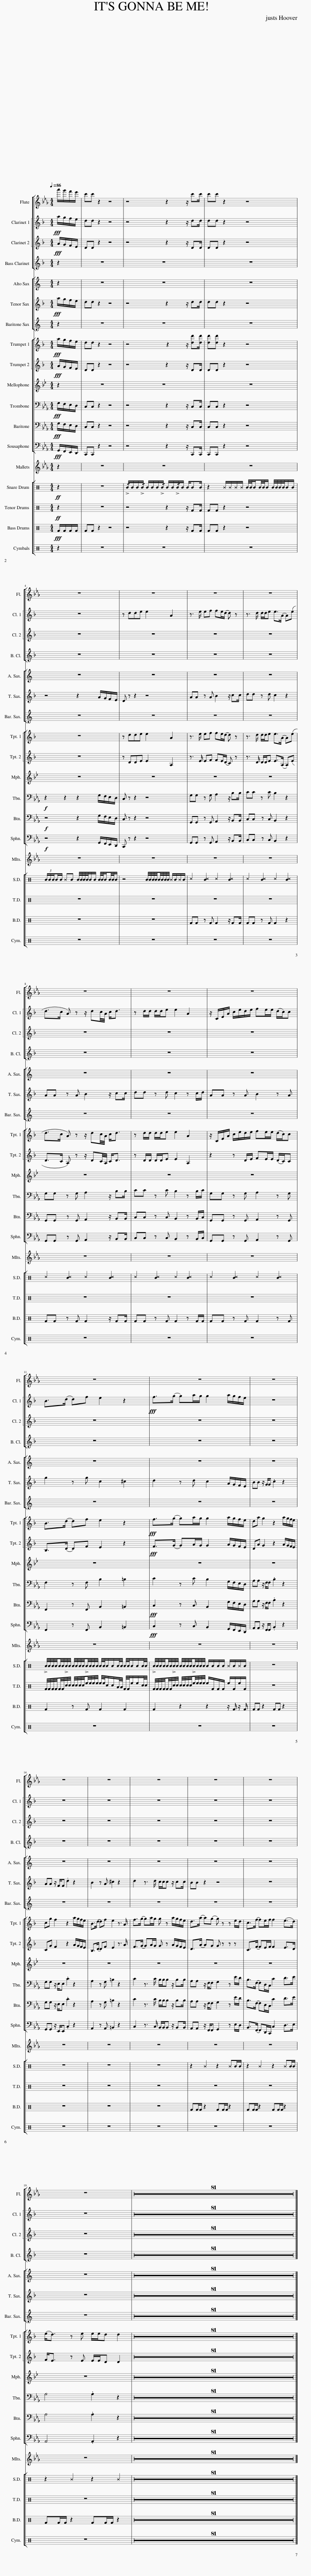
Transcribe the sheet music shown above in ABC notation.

X:1
%%score [ 1 [ 2 3 ] ] [ 4 ] [ [ 5 6 ] 7 8 9 ] [ 10 11 12 ]
L:1/8
Q:1/4=86
M:4/4
I:linebreak $
K:Eb
V:1 treble
V:2 treble transpose=-2
V:3 treble transpose=-2
V:4 treble transpose=-14
V:5 treble transpose=-2
V:6 treble transpose=-2
V:7 bass
V:8 bass
V:9 bass
V:10 perc
K:none
V:11 perc
K:none
V:12 perc
K:none
V:1
 a'/g'/f'/e'/ | c'c' z2 z4 | z4 z2 z/ c'c'/ | c'c' z2 z4 |$ z8 | %5
 z8 | z8 | z8 |$ z8 | z8 | %10
 z8 |$ z8 | z8 | z8 |$ z8 | %15
 z8 | z8 | z8 | z8 |$ z8 | %20
 z8 | z8 | z8 | z8 | z8 | %25
 z8 | z8 | z8 | z8 | z8 | %30
 z8 | z8 | z8 | z8 | z8 | %35
 z8 | z8 | z8 | z8 | z8 | %40
 z8 | z8 | z8 | z8 | z8 | %45
 z8 | z8 | z8 | z8 | z8 | %50
 z8 | z8 | z8 | z8 | z8 | %55
 z8 | z8 | z8 | z8 | z8 | %60
 z8 | z8 | z8 | z8 | z8 | %65
 z8 | z8 | z8 | z8 | z8 | %70
 z8 | z8 | z8 | z8 | z8 | %75
 z8 | z8 | z8 | z8 | z8 | %80
 z8 | z8 | z8 | z8 | z8 | %85
 z8 | z8 | z8 | z8 | z8 | %90
 z8 | z8 | z8 | z8 | z8 | %95
 z8 | z8 | z8 | z8 | z8 | %100
 z8 |] %101
V:2
[K:F]!fff! a/g/f/e/ | dd z2 z4 | z4 z2 z/ dd/ | dd z2 z4 |$ z8 | %5
 z dde e2 A2 | z3/2 e/ ef fe/(d/ d) z | z3/2 d/ d/d/e e>(A A)(e |$ d>c A) z z/ dc/4A/4 c<d | z d/d/ d/d/e e2 A2 | %10
 z/ C/E/A/ c/e/d/e/ fe/e/ (d/c/)c |$ B>(d d)f e2 z2 |!fff! f>(g g)a/g/ g2 a/g/f/e/ | z8 |$ z8 | %15
 z8 | z8 | z8 | z8 |$ z8 | %20
 z8 | z8 | z8 | z8 | z8 | %25
 z8 | z8 | z8 | z8 | z8 | %30
 z8 | z8 | z8 | z8 | z8 | %35
 z8 | z8 | z8 | z8 | z8 | %40
 z8 | z8 | z8 | z8 | z8 | %45
 z8 | z8 | z8 | z8 | z8 | %50
 z8 | z8 | z8 | z8 | z8 | %55
 z8 | z8 | z8 | z8 | z8 | %60
 z8 | z8 | z8 | z8 | z8 | %65
 z8 | z8 | z8 | z8 | z8 | %70
 z8 | z8 | z8 | z8 | z8 | %75
 z8 | z8 | z8 | z8 | z8 | %80
 z8 | z8 | z8 | z8 | z8 | %85
 z8 | z8 | z8 | z8 | z8 | %90
 z8 | z8 | z8 | z8 | z8 | %95
 z8 | z8 | z8 | z8 | z8 | %100
 z8 |] %101
V:3
[K:F]!fff! A/G/F/E/ | DD z2 z4 | z4 z2 z/ DD/ | DD z2 z4 |$ z8 | %5
 z8 | z8 | z8 |$ z8 | z8 | %10
 z8 |$ z8 | z8 | z8 |$ z8 | %15
 z8 | z8 | z8 | z8 |$ z8 | %20
 z8 | z8 | z8 | z8 | z8 | %25
 z8 | z8 | z8 | z8 | z8 | %30
 z8 | z8 | z8 | z8 | z8 | %35
 z8 | z8 | z8 | z8 | z8 | %40
 z8 | z8 | z8 | z8 | z8 | %45
 z8 | z8 | z8 | z8 | z8 | %50
 z8 | z8 | z8 | z8 | z8 | %55
 z8 | z8 | z8 | z8 | z8 | %60
 z8 | z8 | z8 | z8 | z8 | %65
 z8 | z8 | z8 | z8 | z8 | %70
 z8 | z8 | z8 | z8 | z8 | %75
 z8 | z8 | z8 | z8 | z8 | %80
 z8 | z8 | z8 | z8 | z8 | %85
 z8 | z8 | z8 | z8 | z8 | %90
 z8 | z8 | z8 | z8 | z8 | %95
 z8 | z8 | z8 | z8 | z8 | %100
 z8 |] %101
V:4
[K:F]!fff! a/g/f/e/ | dd z2 z4 | z4 z2 z/ dd/ | dd z2 z4 |$ z4 z2 A/G/F/E/ | %5
 D z z2 z4 | AA z A B2 z/ cc/ | dd z d c2 z2 |$ AA z A B2 z/ cc/ | dd z d c2 z c/d/ | %10
 AA z A B2 z A |$ g2 z g c2 ^c2 | d2 z d c2 A/G/F/E/ | BB z/ G/G .c2 z2 |$ AA z/ F/F .d2 z2 | %15
 B2 z A ^c2 z2 | d2 z3/2 d/ c/c/c z/ cc/ | BB z2 z4 | z8 |$ z8 | %20
 z8 | z8 | z8 | z8 | z8 | %25
 z8 | z8 | z8 | z8 | z8 | %30
 z8 | z8 | z8 | z8 | z8 | %35
 z8 | z8 | z8 | z8 | z8 | %40
 z8 | z8 | z8 | z8 | z8 | %45
 z8 | z8 | z8 | z8 | z8 | %50
 z8 | z8 | z8 | z8 | z8 | %55
 z8 | z8 | z8 | z8 | z8 | %60
 z8 | z8 | z8 | z8 | z8 | %65
 z8 | z8 | z8 | z8 | z8 | %70
 z8 | z8 | z8 | z8 | z8 | %75
 z8 | z8 | z8 | z8 | z8 | %80
 z8 | z8 | z8 | z8 | z8 | %85
 z8 | z8 | z8 | z8 | z8 | %90
 z8 | z8 | z8 | z8 | z8 | %95
 z8 | z8 | z8 | z8 | z8 | %100
 z8 |] %101
V:5
[K:F]!fff! a/g/f/e/ | dd z2 z4 | z4 z2 z/ [dd'][dd']/ | [dd'][dd'] z2 z4 |$ z8 | %5
 z dde e2 A2 | z3/2 e/ ef fe/(d/ d) z | z3/2 d/ d/d/e e>(A A)(e |$ d>c A) z z/ dc/4A/4 c<d | z d/d/ d/d/e e2 A2 | %10
 z/ C/E/A/ c/e/d/e/ fe/e/ (d/c/)c |$ B>(d d)f e2 z2 |!fff! f>(g g)a/g/ g2 a/g/f/e/ | da g2 z2 a/g/f/e/ |$ cg f2 z2 a/g/f/e/ | %15
 B>((d d))f e2 z3/2 A/ | f>(g g)a/g/ g z a/g/f/e/ | d>(a a)(g g) z z e/d/ | c>(f f)e/f/ f2 (e>d) |$ (e<d) z e e/e/d d2 | %20
 z8 | z8 | z8 | z8 | z8 | %25
 z8 | z8 | z8 | z8 | z8 | %30
 z8 | z8 | z8 | z8 | z8 | %35
 z8 | z8 | z8 | z8 | z8 | %40
 z8 | z8 | z8 | z8 | z8 | %45
 z8 | z8 | z8 | z8 | z8 | %50
 z8 | z8 | z8 | z8 | z8 | %55
 z8 | z8 | z8 | z8 | z8 | %60
 z8 | z8 | z8 | z8 | z8 | %65
 z8 | z8 | z8 | z8 | z8 | %70
 z8 | z8 | z8 | z8 | z8 | %75
 z8 | z8 | z8 | z8 | z8 | %80
 z8 | z8 | z8 | z8 | z8 | %85
 z8 | z8 | z8 | z8 | z8 | %90
 z8 | z8 | z8 | z8 | z8 | %95
 z8 | z8 | z8 | z8 | z8 | %100
 z8 |] %101
V:6
[K:F]!fff! A/G/F/E/ | DD z2 z4 | z4 z2 z/ DD/ | DD z2 z4 |$ z8 | %5
 z DDE E2 A,2 | z3/2 E/ EF FE/(D/ C) z | z3/2 D/ D/D/E E>(A, A,)(E |$ D>C A,) z z/ DC/4A,/4 C<D | z D/D/ D/D/E E2 A,2 | %10
 z2 z D/E/ FE/E/ (D/C/)C |$ B,>(D D)F E2 z2 |!fff! F>(G G)A/G/ G2 A/G/F/E/ | DA G2 z2 A/G/F/E/ |$ CG F2 z2 A/G/F/E/ | %15
 B,>(D D)F E2 z3/2 A/ | F>(G G)A/G/ G z A/G/F/E/ | D>(A A)G G z z z | C>(F F)E/F/ F2 E>D |$ F<E z E E/E/D D2 | %20
 z8 | z8 | z8 | z8 | z8 | %25
 z8 | z8 | z8 | z8 | z8 | %30
 z8 | z8 | z8 | z8 | z8 | %35
 z8 | z8 | z8 | z8 | z8 | %40
 z8 | z8 | z8 | z8 | z8 | %45
 z8 | z8 | z8 | z8 | z8 | %50
 z8 | z8 | z8 | z8 | z8 | %55
 z8 | z8 | z8 | z8 | z8 | %60
 z8 | z8 | z8 | z8 | z8 | %65
 z8 | z8 | z8 | z8 | z8 | %70
 z8 | z8 | z8 | z8 | z8 | %75
 z8 | z8 | z8 | z8 | z8 | %80
 z8 | z8 | z8 | z8 | z8 | %85
 z8 | z8 | z8 | z8 | z8 | %90
 z8 | z8 | z8 | z8 | z8 | %95
 z8 | z8 | z8 | z8 | z8 | %100
 z8 |] %101
V:7
!fff! G,/F,/E,/D,/ | C,C, z2 z4 | z4 z2 z/ C,C,/ | C,C, z2 z4 |$!f! z2 z2 z2 G,/F,/E,/D,/ | %5
 C, z z2 z4 | G,G, z G, A,2 z/ B,B,/ | CC z C B,2 z2 |$ G,G, z G, A,2 z/ B,B,/ | CC z C B,2 z B,/C/ | %10
 G,G, z G, A,2 z G, |$ F,2 z F, B,2 =B,2 | C2 z C B,2 G,/F,/E,/D,/ | A,A, z/ F,/F, .B,2 z2 |$ G,G, z/ E,/E, .C2 z2 | %15
 A,2 z G, =B,2 z2 | C2 z3/2 C/ B,/B,/B, z/ B,B,/ | A,A, z/ F,/F, G,2 z E/D/ | B,>(F, F,)D,/C,/ C2 D>E |$ A,4 .A,2 z2 | %20
 z8 | z8 | z8 | z8 | z8 | %25
 z8 | z8 | z8 | z8 | z8 | %30
 z8 | z8 | z8 | z8 | z8 | %35
 z8 | z8 | z8 | z8 | z8 | %40
 z8 | z8 | z8 | z8 | z8 | %45
 z8 | z8 | z8 | z8 | z8 | %50
 z8 | z8 | z8 | z8 | z8 | %55
 z8 | z8 | z8 | z8 | z8 | %60
 z8 | z8 | z8 | z8 | z8 | %65
 z8 | z8 | z8 | z8 | z8 | %70
 z8 | z8 | z8 | z8 | z8 | %75
 z8 | z8 | z8 | z8 | z8 | %80
 z8 | z8 | z8 | z8 | z8 | %85
 z8 | z8 | z8 | z8 | z8 | %90
 z8 | z8 | z8 | z8 | z8 | %95
 z8 | z8 | z8 | z8 | z8 | %100
 z8 |] %101
V:8
!fff! G,/F,/E,/D,/ | C,C, z2 z4 | z4 z2 z/ C,C,/ | C,C, z2 z4 |$!f! z4 z2 G,/F,/E,/D,/ | %5
 C, z z2 z4 | G,,G,, z G,, A,,2 z/ B,,B,,/ | C,C, z C, B,,2 z2 |$ G,,G,, z G,, A,,2 z/ B,,B,,/ | C,C, z C, B,,2 z B,,/C,/ | %10
 G,,G,, z G,, A,,2 z G,, |$ F,,2 z F,, B,,2 =B,,2 |!fff! C,2 z C, B,,2 G,/F,/E,/D,/ | A,A, z/ F,/F, .B,2 z2 |$ G,G, z/ E,/E, .C2 z2 | %15
 A,2 z G, =B,2 z2 | C2 z3/2 C/ B,/B,/B, z/ B,B,/ | A,A, z/ F,/F, G,2 z E/D/ | B,>(F, F,)D,/C,/ C2 D>E |$ A,4 .A,2 z2 | %20
 z8 | z8 | z8 | z8 | z8 | %25
 z8 | z8 | z8 | z8 | z8 | %30
 z8 | z8 | z8 | z8 | z8 | %35
 z8 | z8 | z8 | z8 | z8 | %40
 z8 | z8 | z8 | z8 | z8 | %45
 z8 | z8 | z8 | z8 | z8 | %50
 z8 | z8 | z8 | z8 | z8 | %55
 z8 | z8 | z8 | z8 | z8 | %60
 z8 | z8 | z8 | z8 | z8 | %65
 z8 | z8 | z8 | z8 | z8 | %70
 z8 | z8 | z8 | z8 | z8 | %75
 z8 | z8 | z8 | z8 | z8 | %80
 z8 | z8 | z8 | z8 | z8 | %85
 z8 | z8 | z8 | z8 | z8 | %90
 z8 | z8 | z8 | z8 | z8 | %95
 z8 | z8 | z8 | z8 | z8 | %100
 z8 |] %101
V:9
!fff! G,,/F,,/E,,/D,,/ | C,,C,, z2 z4 | z4 z2 z/ C,,C,,/ | C,,C,, z2 z4 |$!f! z4 z2 G,,/F,,/E,,/D,,/ | %5
 C,, z z2 z4 | G,,G,, z G,, A,,2 z/ B,,B,,/ | C,C, z C, B,,2 z2 |$ G,,G,, z G,, A,,2 z/ B,,B,,/ | C,C, z C, B,,2 z B,,/C,/ | %10
 G,,G,, z G,, A,,2 z G,, |$ F,,2 z F,, B,,2 =B,,2 |!fff! C,2 z C, B,,2 G,,/F,,/E,,/D,,/ | A,,A,, z/ F,,/F,, .B,,2 z2 |$ G,,G,, z/ E,,/E,, .C,2 z2 | %15
 A,,2 z A,, =B,,2 z2 | C,2 z3/2 C,/ B,,/B,,/B,, z/ B,,B,,/ | A,,A,, z/ F,,/F,, G,,2 z E,/D,/ | B,,>(F,, F,,)D,,/C,,/ C,2 D,>E, |$ A,,4 .A,,2 z2 | %20
 z8 | z8 | z8 | z8 | z8 | %25
 z8 | z8 | z8 | z8 | z8 | %30
 z8 | z8 | z8 | z8 | z8 | %35
 z8 | z8 | z8 | z8 | z8 | %40
 z8 | z8 | z8 | z8 | z8 | %45
 z8 | z8 | z8 | z8 | z8 | %50
 z8 | z8 | z8 | z8 | z8 | %55
 z8 | z8 | z8 | z8 | z8 | %60
 z8 | z8 | z8 | z8 | z8 | %65
 z8 | z8 | z8 | z8 | z8 | %70
 z8 | z8 | z8 | z8 | z8 | %75
 z8 | z8 | z8 | z8 | z8 | %80
 z8 | z8 | z8 | z8 | z8 | %85
 z8 | z8 | z8 | z8 | z8 | %90
 z8 | z8 | z8 | z8 | z8 | %95
 z8 | z8 | z8 | z8 | z8 | %100
 z8 |] %101
V:10
[K:C]!ff! z2 | z8 | !/!!>!B/B/B/!/!!>!B/ B/B/B/!/!!>!B/ B/B/!/!!>!B/B/ B/BB/ | z2 ^B/^B/^B/^B/ B/4B/4B/B/4B/4B/ B/4B/4B/4B/4B/B/ |$ (3B/B/B/B/B/ ^BB B/4B/4B/4B/4B/B/ B/4B/4B/B/4B/4B/ | %5
 z4 B/4B/4B/4B/4B/4B/4B/4B/4 ^B/B/^B/B/ | ^c2 [B^c]2 ^c2 [B^c]2 | ^c2 [B^c]2 ^c2 [B^c]2 |$ ^c2 [B^c]2 ^c2 [B^c]2 | ^c2 [B^c]2 ^c2 [B^c]2 | %10
 ^c2 [B^c]2 ^c2 [B^c]2 |$ !>!B/4B/4B/4B/4B/4B/4!>!B/4B/4 B/4B/4B/4B/4!>!B/4B/4B/4B/4 B/4B/4B/B/B/4B/4 B/4B/4B/B/B/4B/4 | !>!B/4B/4B/4B/4B/4B/4!>!B/4B/4 B/4B/4B/4B/4!>!B/4B/4B/4B/4 B/B/B/B/ ^B/B/^B/B/ | z8 |$ z8 | %15
 z8 | z8 | z2 ^B2 z2 ^BB/B/ | z2 ^B2 z2 ^BB/B/ |$ z2 ^B2 z2 ^B2 | %20
 z8 | z8 | z8 | z8 | z8 | %25
 z8 | z8 | z8 | z8 | z8 | %30
 z8 | z8 | z8 | z8 | z8 | %35
 z8 | z8 | z8 | z8 | z8 | %40
 z8 | z8 | z8 | z8 | z8 | %45
 z8 | z8 | z8 | z8 | z8 | %50
 z8 | z8 | z8 | z8 | z8 | %55
 z8 | z8 | z8 | z8 | z8 | %60
 z8 | z8 | z8 | z8 | z8 | %65
 z8 | z8 | z8 | z8 | z8 | %70
 z8 | z8 | z8 | z8 | z8 | %75
 z8 | z8 | z8 | z8 | z8 | %80
 z8 | z8 | z8 | z8 | z8 | %85
 z8 | z8 | z8 | z8 | z8 | %90
 z8 | z8 | z8 | z8 | z8 | %95
 z8 | z8 | z8 | z8 | z8 | %100
 z8 |] %101
V:11
[K:C]!ff! z2 | z8 | z4 z2 z/ FF/ | FF z2 z4 |$ z8 | %5
 z8 | z8 | z8 |$ z8 | z8 | %10
 z8 |$ F/4F/4F/4F/4F/4F/4c/4c/4 c/4c/4c/4c/4e/4e/4e/4e/4 e/4e/4c/c/A/4A/4 F/4F/4e/e/c/4c/4 | F/4F/4F/4F/4F/4F/4c/4c/4 c/4c/4c/4c/4e/4e/4e/4e/4 e/F/F/F/ e/F/e/F/ | z8 |$ z8 | %15
 z8 | z8 | z8 | z8 |$ z8 | %20
 z8 | z8 | z8 | z8 | z8 | %25
 z8 | z8 | z8 | z8 | z8 | %30
 z8 | z8 | z8 | z8 | z8 | %35
 z8 | z8 | z8 | z8 | z8 | %40
 z8 | z8 | z8 | z8 | z8 | %45
 z8 | z8 | z8 | z8 | z8 | %50
 z8 | z8 | z8 | z8 | z8 | %55
 z8 | z8 | z8 | z8 | z8 | %60
 z8 | z8 | z8 | z8 | z8 | %65
 z8 | z8 | z8 | z8 | z8 | %70
 z8 | z8 | z8 | z8 | z8 | %75
 z8 | z8 | z8 | z8 | z8 | %80
 z8 | z8 | z8 | z8 | z8 | %85
 z8 | z8 | z8 | z8 | z8 | %90
 z8 | z8 | z8 | z8 | z8 | %95
 z8 | z8 | z8 | z8 | z8 | %100
 z8 |] %101
V:12
[K:C]!fff! F/F/F/F/ | FF z2 z4 | z4 z2 z/ FF/ | FF z2 z4 |$ z8 | %5
 z8 | FF z F F2 z/ FF/ | FF z F F2 z2 |$ FF z F F2 z/ FF/ | FF z F F2 z F/F/ | %10
 FF z F F2 z F |$ F2 z F F2 F2 | F2 z2 z2 z/ F/ z/ F/ | FF z2 FF z2 |$ z8 | %15
 z8 | z8 | FF/F/ z2 FF/F/ z2 | FF/F/ z2 FF/F/ z2 |$ FF/F/ z2 FF/F/ z2 | %20
 z8 | z8 | z8 | z8 | z8 | %25
 z8 | z8 | z8 | z8 | z8 | %30
 z8 | z8 | z8 | z8 | z8 | %35
 z8 | z8 | z8 | z8 | z8 | %40
 z8 | z8 | z8 | z8 | z8 | %45
 z8 | z8 | z8 | z8 | z8 | %50
 z8 | z8 | z8 | z8 | z8 | %55
 z8 | z8 | z8 | z8 | z8 | %60
 z8 | z8 | z8 | z8 | z8 | %65
 z8 | z8 | z8 | z8 | z8 | %70
 z8 | z8 | z8 | z8 | z8 | %75
 z8 | z8 | z8 | z8 | z8 | %80
 z8 | z8 | z8 | z8 | z8 | %85
 z8 | z8 | z8 | z8 | z8 | %90
 z8 | z8 | z8 | z8 | z8 | %95
 z8 | z8 | z8 | z8 | z8 | %100
 z8 |] %101
